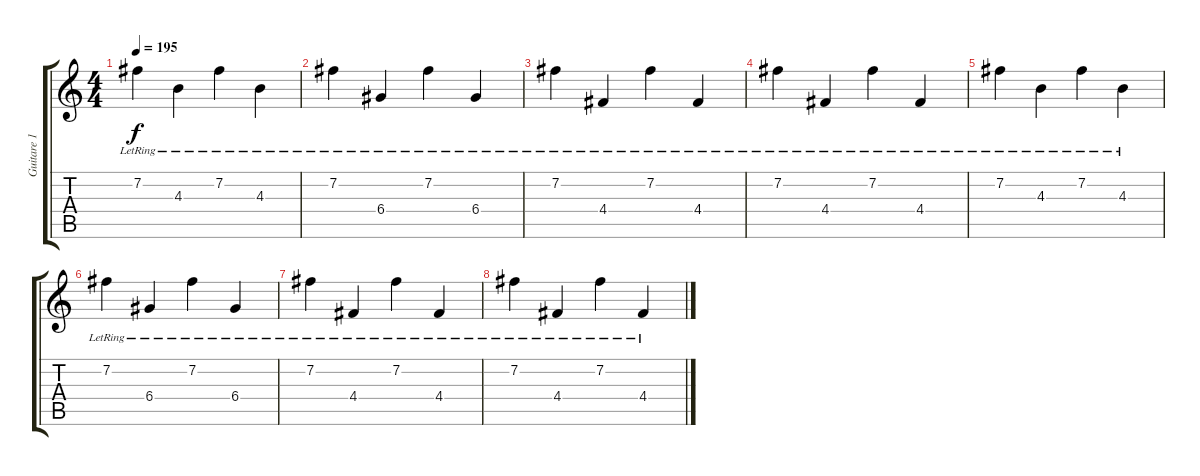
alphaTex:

\track ("Guitare 1" "Guitare 1") {instrument distortionguitar}
\staff {score tabs}
\tuning (E4 B3 G3 D3 A2 E2) {hide}
\ts (4 4)
\tempo 195
\clef g2
\ks c
7.2{lr}.4{dy f} 4.3{lr}.4 7.2{lr}.4 4.3{lr}.4 |
7.2{lr}.4 6.4{lr}.4 7.2{lr}.4 6.4{lr}.4 |
7.2{lr}.4 4.4{lr}.4 7.2{lr}.4 4.4{lr}.4 |
7.2{lr}.4 4.4{lr}.4 7.2{lr}.4 4.4{lr}.4 |
7.2{lr}.4 4.3{lr}.4 7.2{lr}.4 4.3{lr}.4 |
7.2{lr}.4 6.4{lr}.4 7.2{lr}.4 6.4{lr}.4 |
7.2{lr}.4 4.4{lr}.4 7.2{lr}.4 4.4{lr}.4 |
7.2{lr}.4 4.4{lr}.4 7.2{lr}.4 4.4{lr}.4
